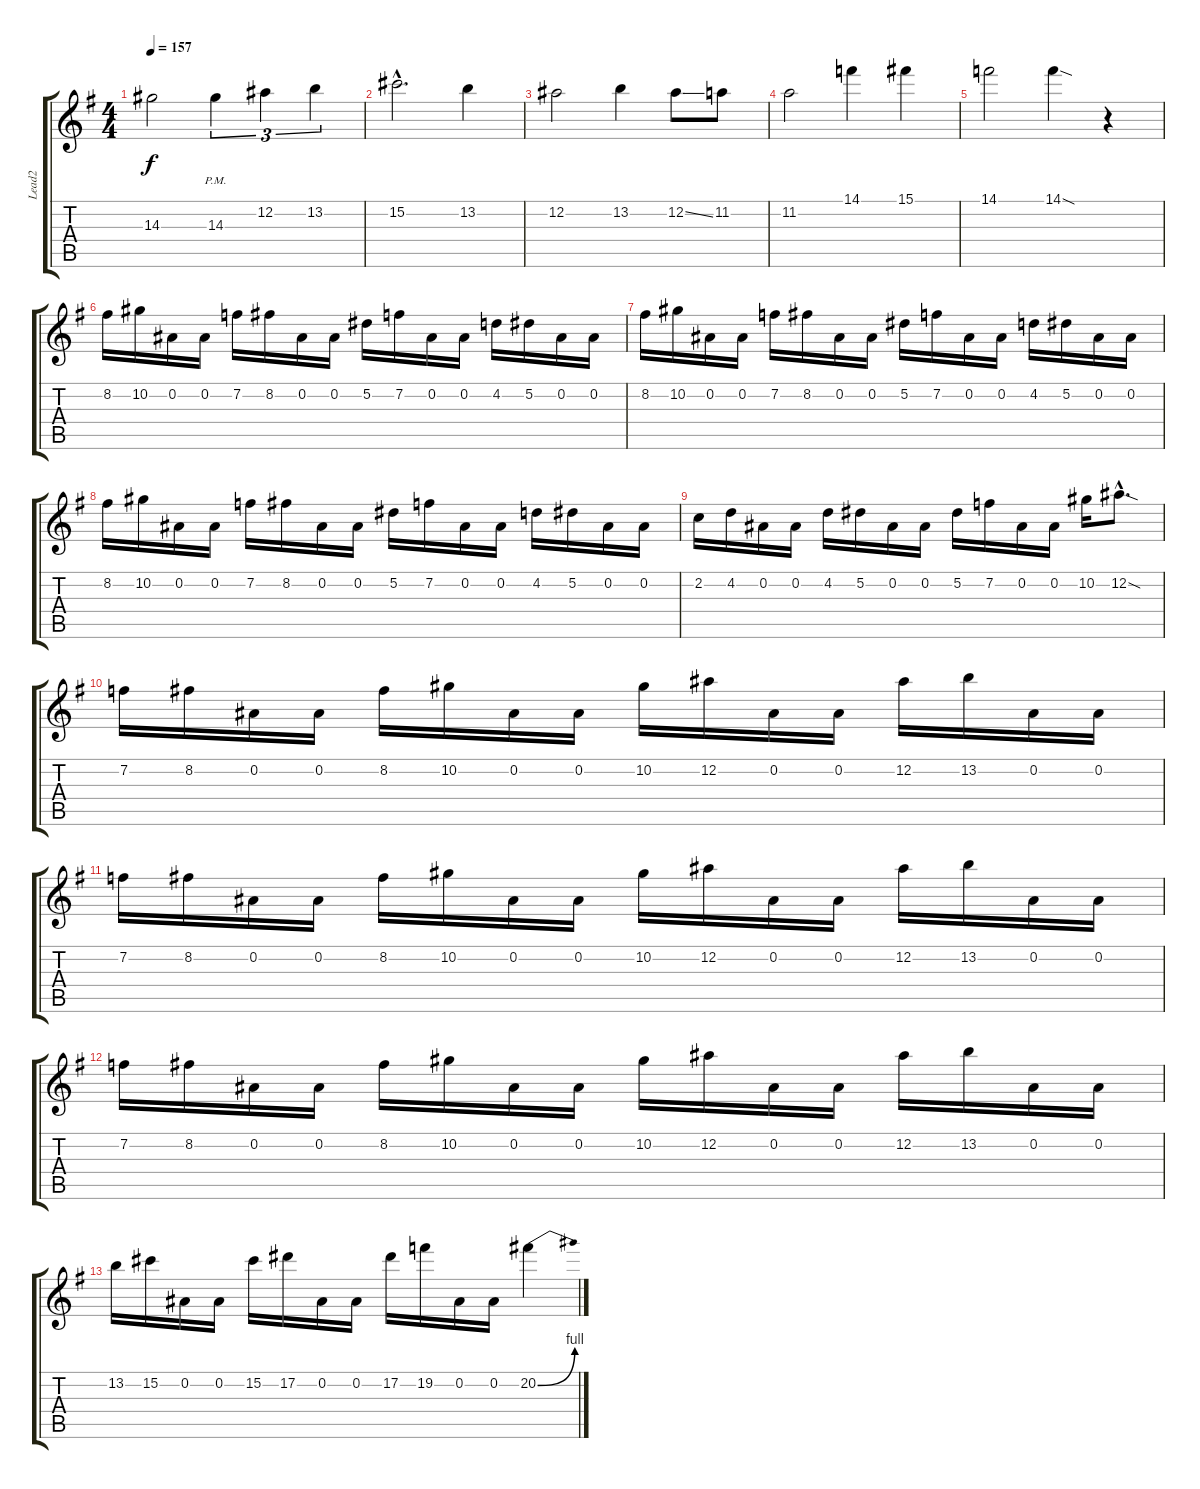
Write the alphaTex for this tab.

\track ("Lead2" "Lead2") {instrument distortionguitar}
\staff {score tabs}
\tuning (Eb4 Bb3 Gb3 Db3 Ab2 Eb2) {hide}
\ts (4 4)
\tempo 157
\clef g2
\ks eminor
14.3.2{dy f} 14.3{pm}.4{tu (3 2)} 12.2.4{tu (3 2)} 13.2.4{tu (3 2)} |
15.2{hac}.2{d} 13.2.4 |
12.2.2 13.2.4 12.2{ss}.8 11.2.8 |
11.2.2 14.1.4 15.1.4 |
14.1.2 14.1{sod}.4 r.4 |
8.2.16 10.2.16 0.2.16 0.2.16 7.2.16 8.2.16 0.2.16 0.2.16 5.2.16 7.2.16 0.2.16 0.2.16 4.2.16 5.2.16 0.2.16 0.2.16 |
8.2.16 10.2.16 0.2.16 0.2.16 7.2.16 8.2.16 0.2.16 0.2.16 5.2.16 7.2.16 0.2.16 0.2.16 4.2.16 5.2.16 0.2.16 0.2.16 |
8.2.16 10.2.16 0.2.16 0.2.16 7.2.16 8.2.16 0.2.16 0.2.16 5.2.16 7.2.16 0.2.16 0.2.16 4.2.16 5.2.16 0.2.16 0.2.16 |
2.2.16 4.2.16 0.2.16 0.2.16 4.2.16 5.2.16 0.2.16 0.2.16 5.2.16 7.2.16 0.2.16 0.2.16 10.2.16 12.2{sod hac}.8{d} |
7.2.16 8.2.16 0.2.16 0.2.16 8.2.16 10.2.16 0.2.16 0.2.16 10.2.16 12.2.16 0.2.16 0.2.16 12.2.16 13.2.16 0.2.16 0.2.16 |
7.2.16 8.2.16 0.2.16 0.2.16 8.2.16 10.2.16 0.2.16 0.2.16 10.2.16 12.2.16 0.2.16 0.2.16 12.2.16 13.2.16 0.2.16 0.2.16 |
7.2.16 8.2.16 0.2.16 0.2.16 8.2.16 10.2.16 0.2.16 0.2.16 10.2.16 12.2.16 0.2.16 0.2.16 12.2.16 13.2.16 0.2.16 0.2.16 |
13.2.16 15.2.16 0.2.16 0.2.16 15.2.16 17.2.16 0.2.16 0.2.16 17.2.16 19.2.16 0.2.16 0.2.16 20.2{be (bend 0 0 60 4)}.4
